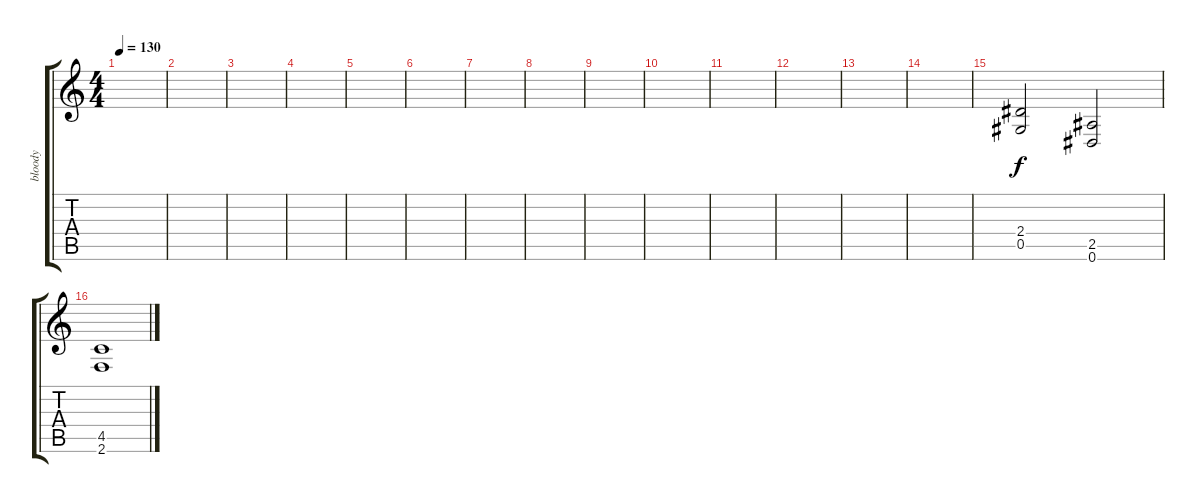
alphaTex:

\track ("bloody" "bloody") {instrument distortionguitar}
\staff {score tabs}
\tuning (Eb4 Bb3 Gb3 Db3 Ab2 Eb2) {hide}
\ts (4 4)
\tempo 130
\clef g2
\ks c
|
|
|
|
|
|
|
|
|
|
|
|
|
|
(2.4 0.5).2 (2.5 0.6).2 |
(4.5 2.6).1
